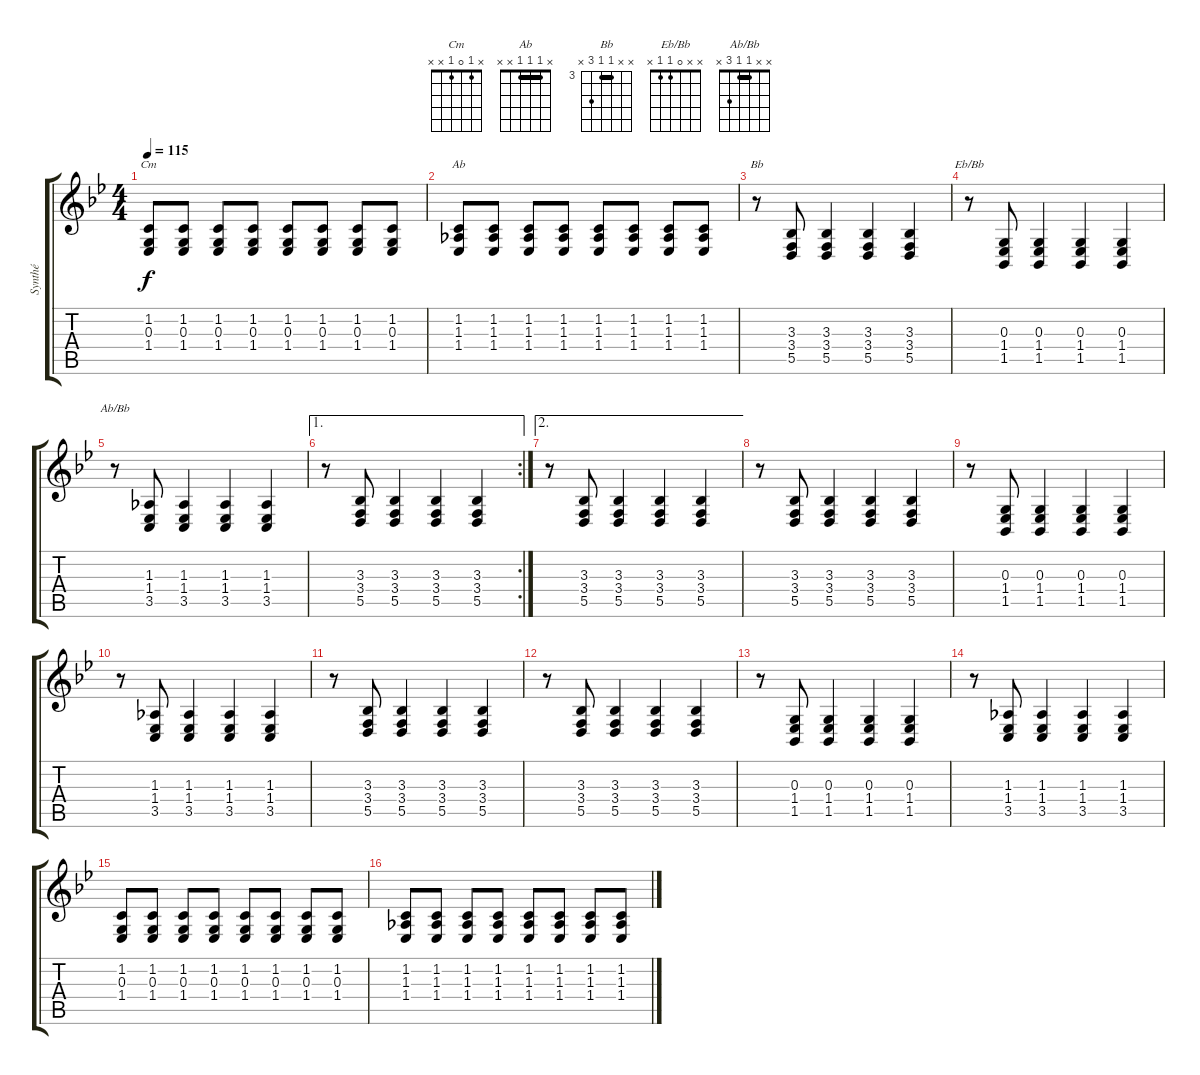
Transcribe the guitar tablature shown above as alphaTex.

\track ("Synthé" "Synthé") {instrument harpsichord}
\staff {score tabs}
\tuning (E4 B3 G3 D3 A2 E2) {hide}
\chord ("Cm" x 1 0 1 x x)
\chord ("Ab" x 1 1 1 x x) {barre 1}
\chord ("Bb" x x 3 3 5 x) {firstfret 3 barre 3}
\chord ("Eb/Bb" x x 0 1 1 x)
\chord ("Ab/Bb" x x 1 1 3 x) {barre 1}
\ts (4 4)
\tempo 115
\clef g2
\ks bb
(1.2 0.3 1.4).8{ch "Cm" dy f} (1.2 0.3 1.4).8 (1.2 0.3 1.4).8 (1.2 0.3 1.4).8 (1.2 0.3 1.4).8 (1.2 0.3 1.4).8 (1.2 0.3 1.4).8 (1.2 0.3 1.4).8 |
(1.2 1.3 1.4).8{ch "Ab"} (1.2 1.3 1.4).8 (1.2 1.3 1.4).8 (1.2 1.3 1.4).8 (1.2 1.3 1.4).8 (1.2 1.3 1.4).8 (1.2 1.3 1.4).8 (1.2 1.3 1.4).8 |
r.8{ch "Bb"} (3.3 3.4 5.5).8 (3.3 3.4 5.5).4 (3.3 3.4 5.5).4 (3.3 3.4 5.5).4 |
r.8{ch "Eb/Bb"} (0.3 1.4 1.5).8 (0.3 1.4 1.5).4 (0.3 1.4 1.5).4 (0.3 1.4 1.5).4 |
r.8{ch "Ab/Bb"} (1.3 1.4 3.5).8 (1.3 1.4 3.5).4 (1.3 1.4 3.5).4 (1.3 1.4 3.5).4 |
\ae 1
\rc 2
r.8 (3.3 3.4 5.5).8 (3.3 3.4 5.5).4 (3.3 3.4 5.5).4 (3.3 3.4 5.5).4 |
\ae 2
r.8 (3.3 3.4 5.5).8 (3.3 3.4 5.5).4 (3.3 3.4 5.5).4 (3.3 3.4 5.5).4 |
r.8 (3.3 3.4 5.5).8 (3.3 3.4 5.5).4 (3.3 3.4 5.5).4 (3.3 3.4 5.5).4 |
r.8 (0.3 1.4 1.5).8 (0.3 1.4 1.5).4 (0.3 1.4 1.5).4 (0.3 1.4 1.5).4 |
r.8 (1.3 1.4 3.5).8 (1.3 1.4 3.5).4 (1.3 1.4 3.5).4 (1.3 1.4 3.5).4 |
r.8 (3.3 3.4 5.5).8 (3.3 3.4 5.5).4 (3.3 3.4 5.5).4 (3.3 3.4 5.5).4 |
r.8 (3.3 3.4 5.5).8 (3.3 3.4 5.5).4 (3.3 3.4 5.5).4 (3.3 3.4 5.5).4 |
r.8 (0.3 1.4 1.5).8 (0.3 1.4 1.5).4 (0.3 1.4 1.5).4 (0.3 1.4 1.5).4 |
r.8 (1.3 1.4 3.5).8 (1.3 1.4 3.5).4 (1.3 1.4 3.5).4 (1.3 1.4 3.5).4 |
(1.2 0.3 1.4).8 (1.2 0.3 1.4).8 (1.2 0.3 1.4).8 (1.2 0.3 1.4).8 (1.2 0.3 1.4).8 (1.2 0.3 1.4).8 (1.2 0.3 1.4).8 (1.2 0.3 1.4).8 |
(1.2 1.3 1.4).8 (1.2 1.3 1.4).8 (1.2 1.3 1.4).8 (1.2 1.3 1.4).8 (1.2 1.3 1.4).8 (1.2 1.3 1.4).8 (1.2 1.3 1.4).8 (1.2 1.3 1.4).8
